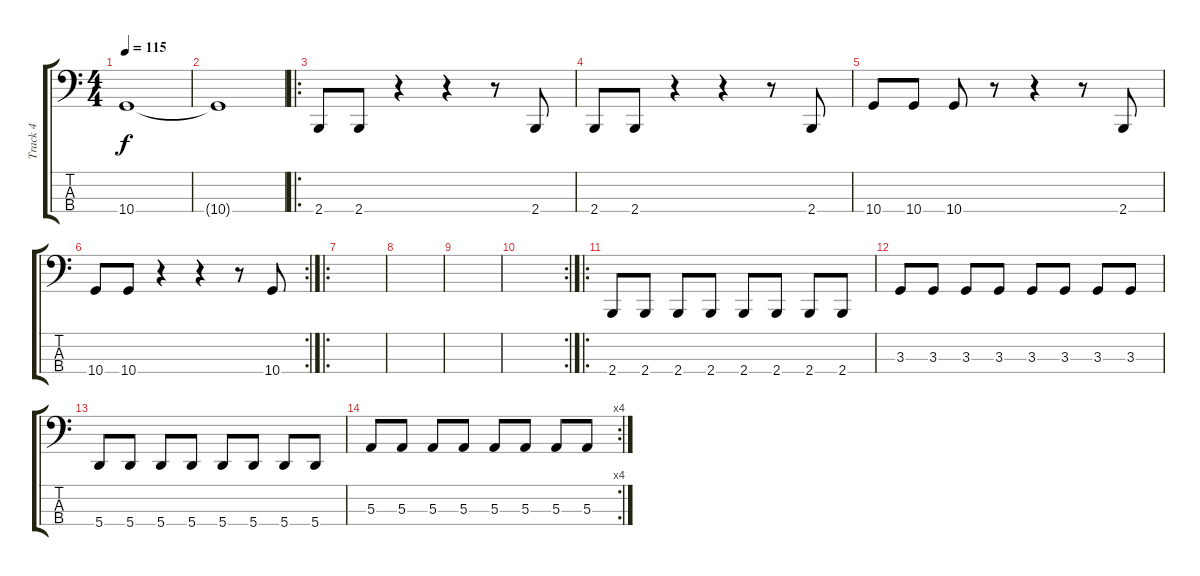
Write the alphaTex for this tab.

\track ("Track 4" "Track 4") {instrument electricbasspick}
\staff {score tabs}
\tuning (D2 A1 E1 A0) {hide}
\ts (4 4)
\tempo 115
\clef f4
\ks c
10.4.1{dy f} |
10.4{t}.1 |
\ro
2.4.8 2.4.8 r.4 r.4 r.8 2.4.8 |
2.4.8 2.4.8 r.4 r.4 r.8 2.4.8 |
10.4.8 10.4.8 10.4.8 r.8 r.4 r.8 2.4.8 |
\rc 2
10.4.8 10.4.8 r.4 r.4 r.8 10.4.8 |
\ro
|
|
|
\rc 2
|
\ro
2.4.8 2.4.8 2.4.8 2.4.8 2.4.8 2.4.8 2.4.8 2.4.8 |
3.3.8 3.3.8 3.3.8 3.3.8 3.3.8 3.3.8 3.3.8 3.3.8 |
5.4.8 5.4.8 5.4.8 5.4.8 5.4.8 5.4.8 5.4.8 5.4.8 |
\rc 4
5.3.8 5.3.8 5.3.8 5.3.8 5.3.8 5.3.8 5.3.8 5.3.8
